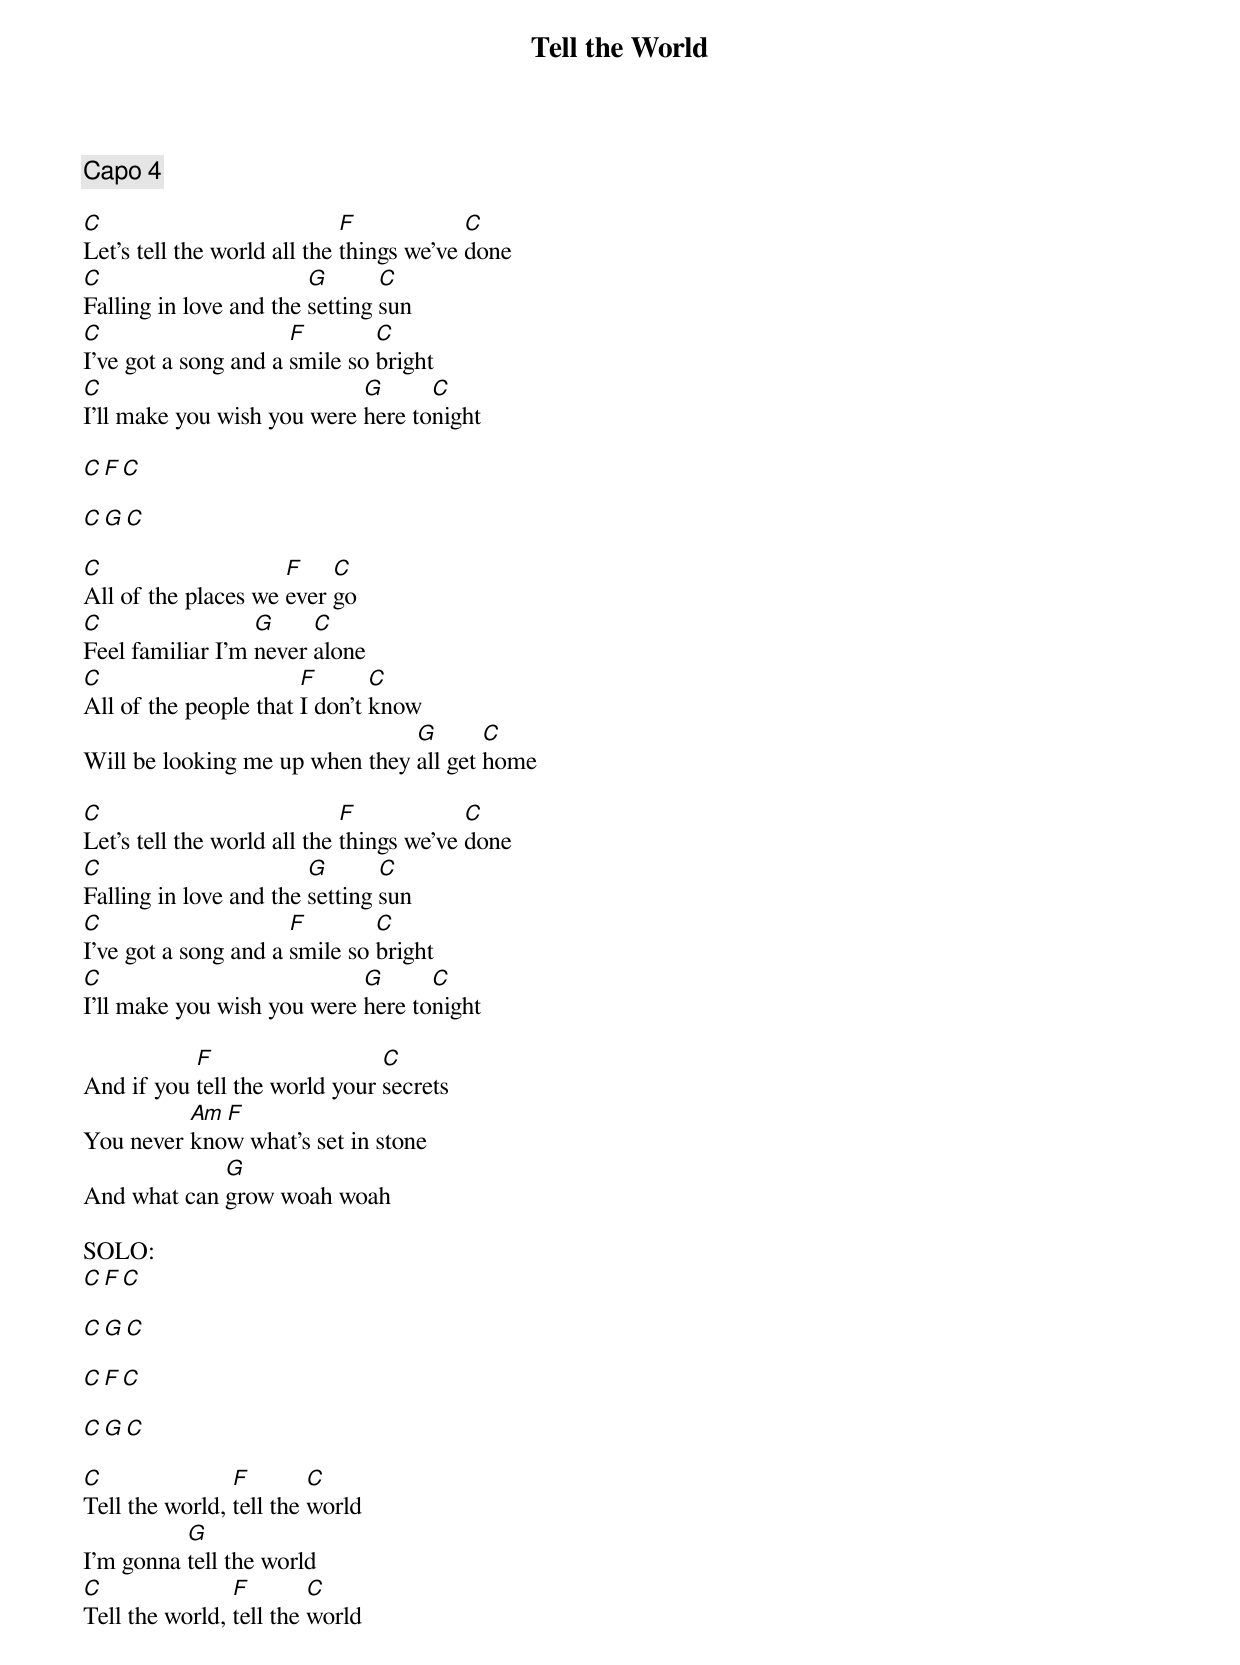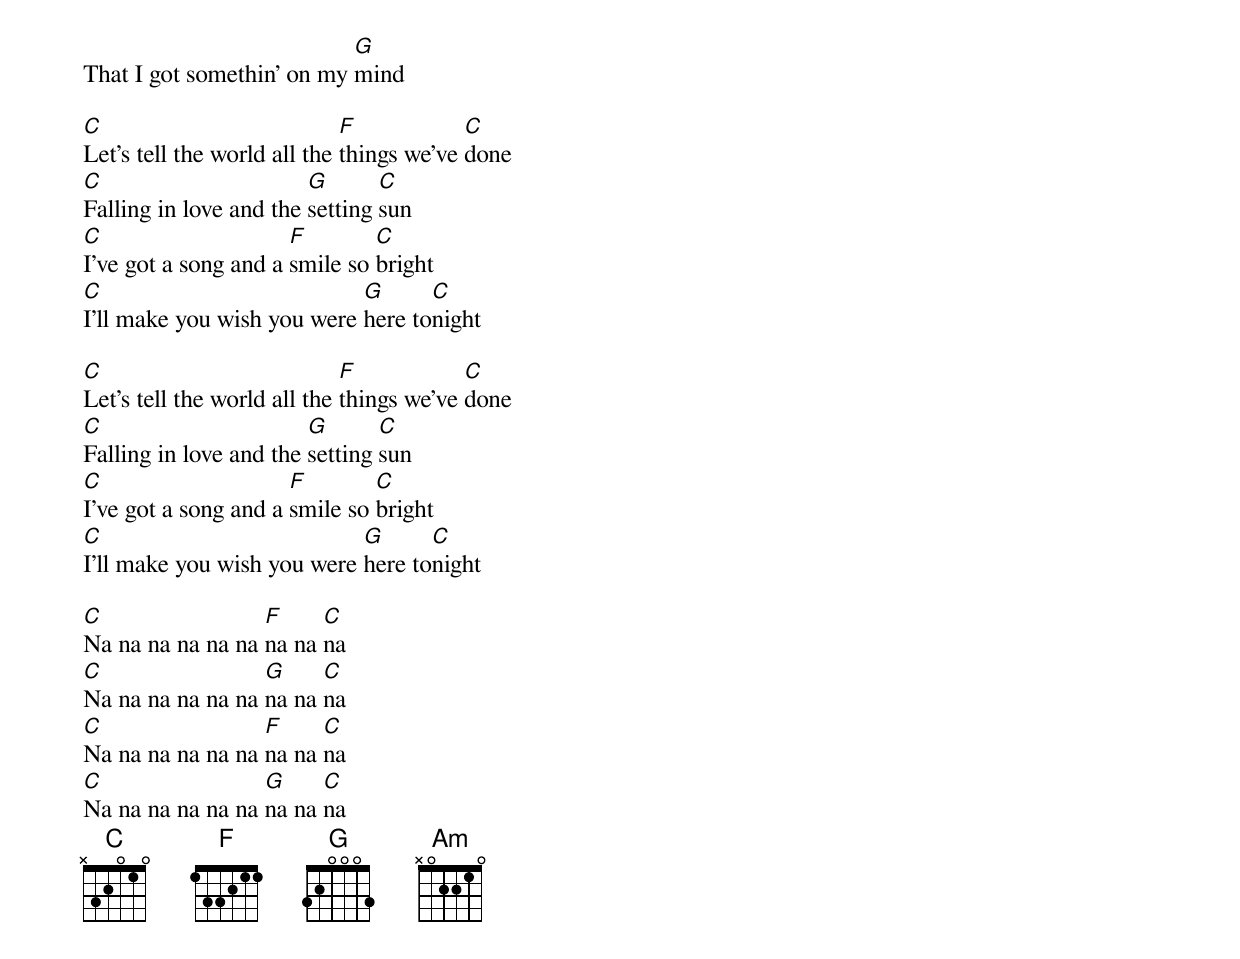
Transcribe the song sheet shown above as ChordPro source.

{title:Tell the World}
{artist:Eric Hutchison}
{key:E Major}
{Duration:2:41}
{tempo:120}
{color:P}

{comment: Capo 4}

[C]Let's tell the world all the [F]things we've [C]done
[C]Falling in love and the [G]setting [C]sun
[C]I've got a song and a [F]smile so [C]bright
[C]I'll make you wish you were [G]here to[C]night

[C][F][C]

[C][G][C]

[C]All of the places we [F]ever [C]go
[C]Feel familiar I'm [G]never [C]alone
[C]All of the people that [F]I don't [C]know
Will be looking me up when they [G]all get [C]home

[C]Let's tell the world all the [F]things we've [C]done
[C]Falling in love and the [G]setting [C]sun
[C]I've got a song and a [F]smile so [C]bright
[C]I'll make you wish you were [G]here to[C]night

And if you [F]tell the world your [C]secrets
You never [Am]kno[F]w what's set in stone
And what can [G]grow woah woah

SOLO:
[C][F][C]

[C][G][C]

[C][F][C]

[C][G][C]

[C]Tell the world, [F]tell the [C]world
I'm gonna [G]tell the world
[C]Tell the world, [F]tell the [C]world
That I got somethin' on my [G]mind

[C]Let's tell the world all the [F]things we've [C]done
[C]Falling in love and the [G]setting [C]sun
[C]I've got a song and a [F]smile so [C]bright
[C]I'll make you wish you were [G]here to[C]night

[C]Let's tell the world all the [F]things we've [C]done
[C]Falling in love and the [G]setting [C]sun
[C]I've got a song and a [F]smile so [C]bright
[C]I'll make you wish you were [G]here to[C]night

[C]Na na na na na na [F]na na [C]na
[C]Na na na na na na [G]na na [C]na
[C]Na na na na na na [F]na na [C]na
[C]Na na na na na na [G]na na [C]na
